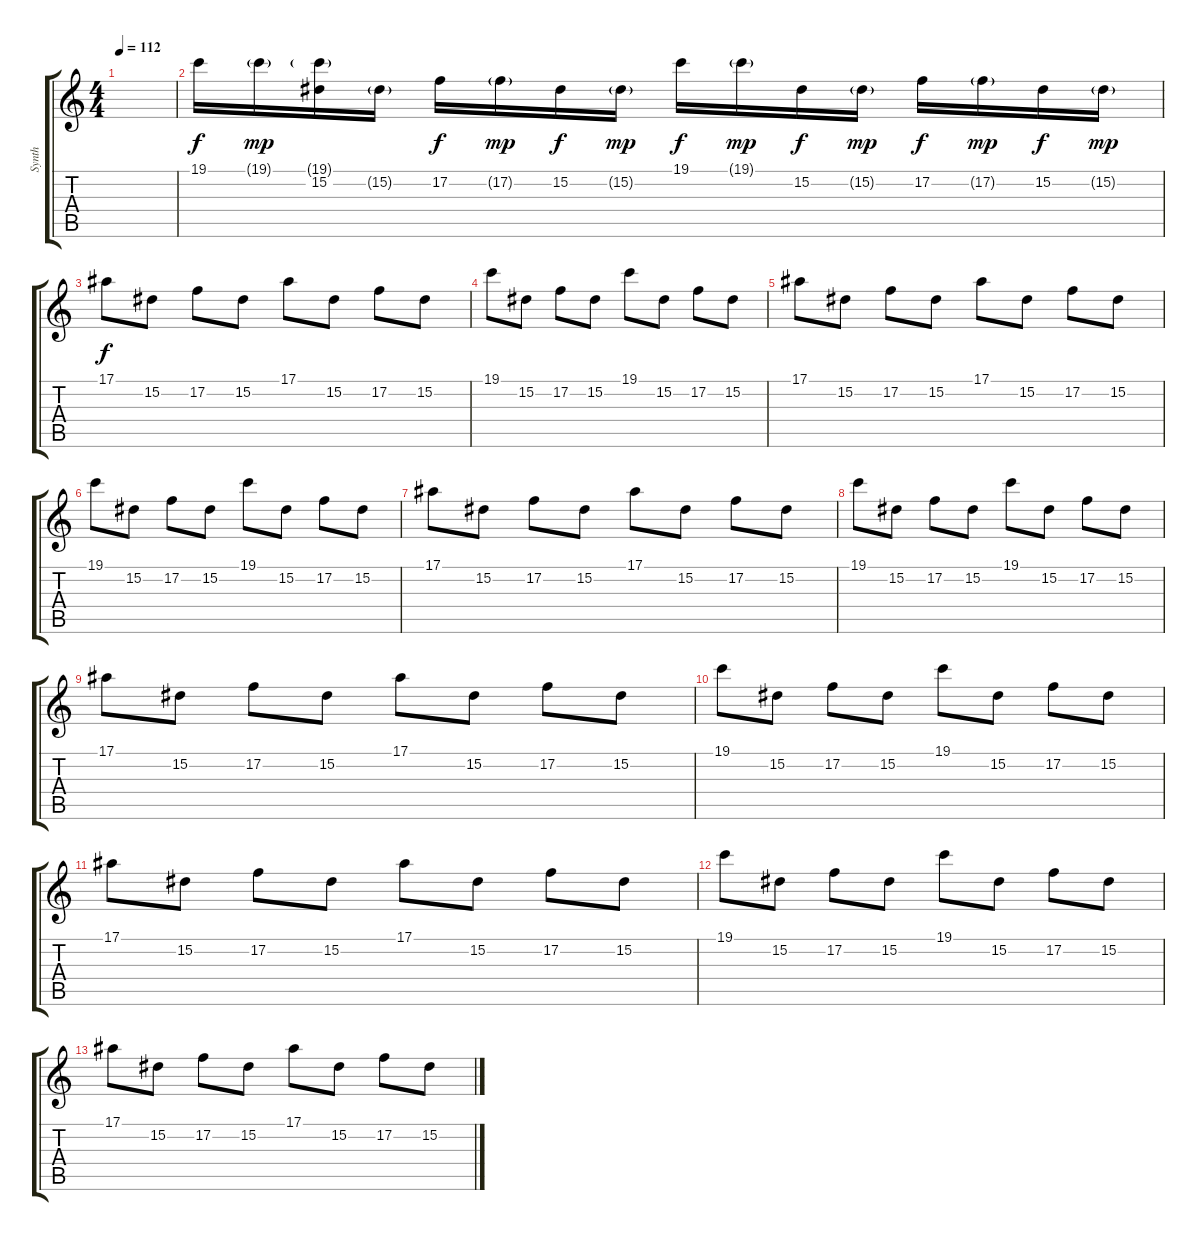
\track ("Synth" "Synth") {instrument fx1rain}
\staff {score tabs}
\tuning (F4 C4 Ab3 Eb3 Bb2 F2) {hide}
\ts (4 4)
\tempo 112
\clef g2
\ks c
|
19.1.16 19.1{g}.16{dy mp} (19.1{g} 15.2).16 15.2{g}.16 17.2.16{dy f} 17.2{g}.16{dy mp} 15.2.16{dy f} 15.2{g}.16{dy mp} 19.1.16{dy f} 19.1{g}.16{dy mp} 15.2.16{dy f} 15.2{g}.16{dy mp} 17.2.16{dy f} 17.2{g}.16{dy mp} 15.2.16{dy f} 15.2{g}.16{dy mp} |
17.1.8{dy f} 15.2.8 17.2.8 15.2.8 17.1.8 15.2.8 17.2.8 15.2.8 |
19.1.8 15.2.8 17.2.8 15.2.8 19.1.8 15.2.8 17.2.8 15.2.8 |
17.1.8 15.2.8 17.2.8 15.2.8 17.1.8 15.2.8 17.2.8 15.2.8 |
19.1.8 15.2.8 17.2.8 15.2.8 19.1.8 15.2.8 17.2.8 15.2.8 |
17.1.8 15.2.8 17.2.8 15.2.8 17.1.8 15.2.8 17.2.8 15.2.8 |
19.1.8 15.2.8 17.2.8 15.2.8 19.1.8 15.2.8 17.2.8 15.2.8 |
17.1.8 15.2.8 17.2.8 15.2.8 17.1.8 15.2.8 17.2.8 15.2.8 |
19.1.8 15.2.8 17.2.8 15.2.8 19.1.8 15.2.8 17.2.8 15.2.8 |
17.1.8 15.2.8 17.2.8 15.2.8 17.1.8 15.2.8 17.2.8 15.2.8 |
19.1.8 15.2.8 17.2.8 15.2.8 19.1.8 15.2.8 17.2.8 15.2.8 |
17.1.8 15.2.8 17.2.8 15.2.8 17.1.8 15.2.8 17.2.8 15.2.8
